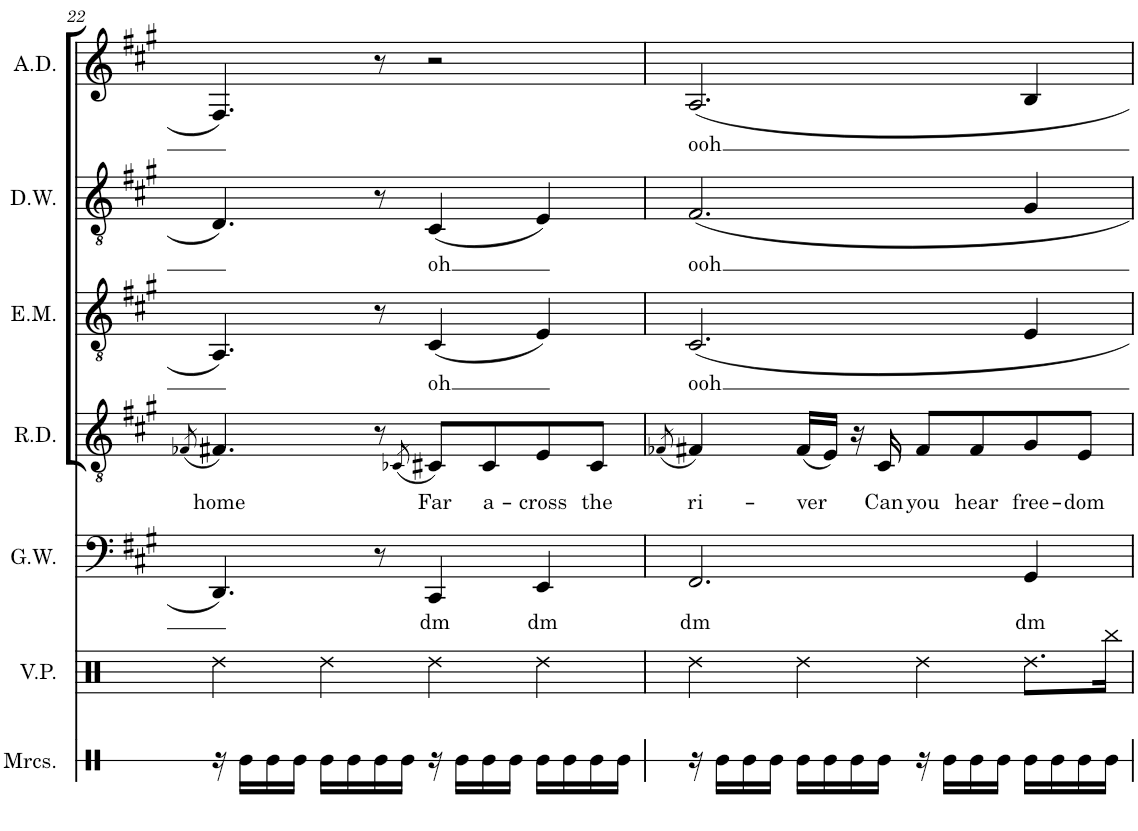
**kern	**text	**kern	**text	**kern	**text	**kern	**text	**kern	**text
*part5	*part5	*part4	*part4	*part3	*part3	*part2	*part2	*part1	*part1
*staff5	*staff5	*staff4	*staff4	*staff3	*staff3	*staff2	*staff2	*staff1	*staff1
*I"Gary Warren	*	*I"Rocky DeMayo	*	*I"Elijah Morman	*	*I"Daniel Wood	*	*I"Ayana Diaz	*
*I'G.W.	*	*I'R.D.	*	*I'E.M.	*	*I'D.W.	*	*I'A.D.	*
!!LO:PB:g=z
*clefF4	*	*clefGv2	*	*clefGv2	*	*clefGv2	*	*clefG2	*
*k[f#c#g#]	*	*k[f#c#g#]	*	*k[f#c#g#]	*	*k[f#c#g#]	*	*k[f#c#g#]	*
*M4/4	*	*M4/4	*	*M4/4	*	*M4/4	*	*M4/4	*
=22	=22	=22	=22	=22	=22	=22	=22	=22	=22
.	.	(8qF-X/	.	.	.	.	.	.	.
!	!	!	!LO:LY:b	!	!	!	!	!	!
4.DD/	.	4.F#X/)	home	4.AA/	.	4.D/	.	4.F#/	.
8r	.	8r	.	8r	.	8r	.	8r	.
.	.	(8qC-X/	.	.	.	.	.	.	.
!	!LO:LY:b	!	!LO:LY:b	!	!LO:LY:b	!	!LO:LY:b	!	!
4CC#/	dm	8C#X/L)	Far	(4C#/	oh	(4C#/	oh	2r	.
!	!	!	!LO:LY:b	!	!	!	!	!	!
.	.	8C#/	a-	.	.	.	.	.	.
!	!LO:LY:b	!	!LO:LY:b	!	!	!	!	!	!
4EE/	dm	8E/	-cross	4E/)	.	4E/)	.	.	.
!	!	!	!LO:LY:b	!	!	!	!	!	!
.	.	8C#/J	the	.	.	.	.	.	.
=23	=23	=23	=23	=23	=23	=23	=23	=23	=23
.	.	(8qF-X/	.	.	.	.	.	.	.
!	!LO:LY:b	!	!LO:LY:b	!	!LO:LY:b	!	!LO:LY:b	!	!LO:LY:b
2.FF#/	dm	4F#X/)	ri-	2.C#/	ooh	2.F#/	ooh	2.A/	ooh
!	!	!	!LO:LY:b	!	!	!	!	!	!
.	.	(16F#/LL	-ver	.	.	.	.	.	.
.	.	16E/JJ)	.	.	.	.	.	.	.
.	.	16r	.	.	.	.	.	.	.
!	!	!	!LO:LY:b	!	!	!	!	!	!
.	.	16C#/	Can	.	.	.	.	.	.
!	!	!	!LO:LY:b	!	!	!	!	!	!
.	.	8F#/L	you	.	.	.	.	.	.
!	!	!	!LO:LY:b	!	!	!	!	!	!
.	.	8F#/	hear	.	.	.	.	.	.
!	!LO:LY:b	!	!LO:LY:b	!	!	!	!	!	!
4GG#/	dm	8G#/	free-	4E/	.	4G#/	.	4B/	.
!	!	!	!LO:LY:b	!	!	!	!	!	!
.	.	8E/J	-dom	.	.	.	.	.	.
=	=	=	=	=	=	=	=	=	=
*-	*-	*-	*-	*-	*-	*-	*-	*-	*-
